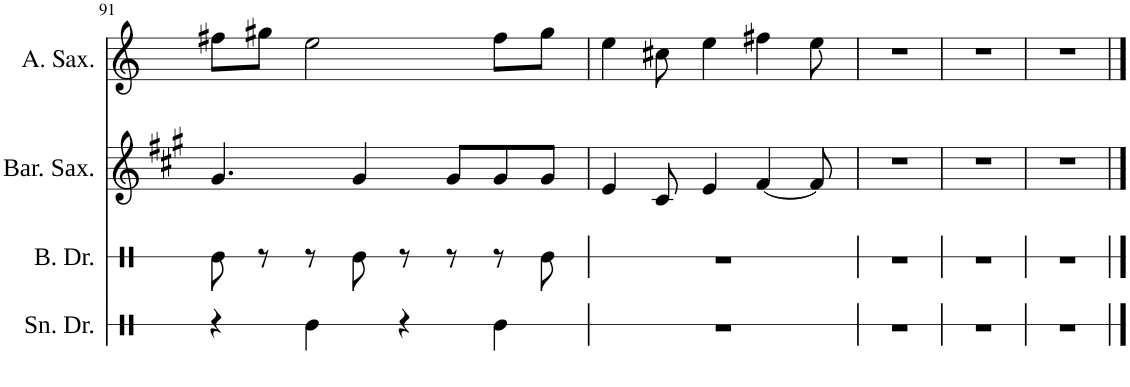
**kern	**kern	**kern	**kern
*part4	*part3	*part2	*part1
*staff4	*staff3	*staff2	*staff1
*I"Snare Drum	*I"Bass Drum	*I"Baritone Saxophone	*I"Alto Saxophone
*I'Sn. Dr.	*I'B. Dr.	*I'Bar. Sax.	*I'A. Sax.
!!LO:PB:g=z
*clefX	*clefX	*clefG2	*clefG2
*	*	*Trd12c21	*Trd5c9
*k[]	*k[]	*k[f#c#g#]	*k[]
*M4/4	*M4/4	*M4/4	*M4/4
=91	=91	=91	=91
4r	8Re\	4.g#/	8ff#X\L
.	8r	.	8gg#X\J
4Re\	8r	.	2ee\
.	8Re\	4g#/	.
4r	8r	.	.
.	8r	8g#/L	.
4Re\	8r	8g#/	8ff#\L
.	8Re\	8g#/J	8gg#\J
=92	=92	=92	=92
1r	1r	4e/	4ee\
.	.	8c#/	8cc#X\
.	.	4e/	4ee\
.	.	[4f#/	4ff#X\
.	.	8f#/]	8ee\
=93	=93	=93	=93
1r	1r	1r	1r
=94	=94	=94	=94
1r	1r	1r	1r
=95	=95	=95	=95
1r	1r	1r	1r
==	==	==	==
*-	*-	*-	*-
